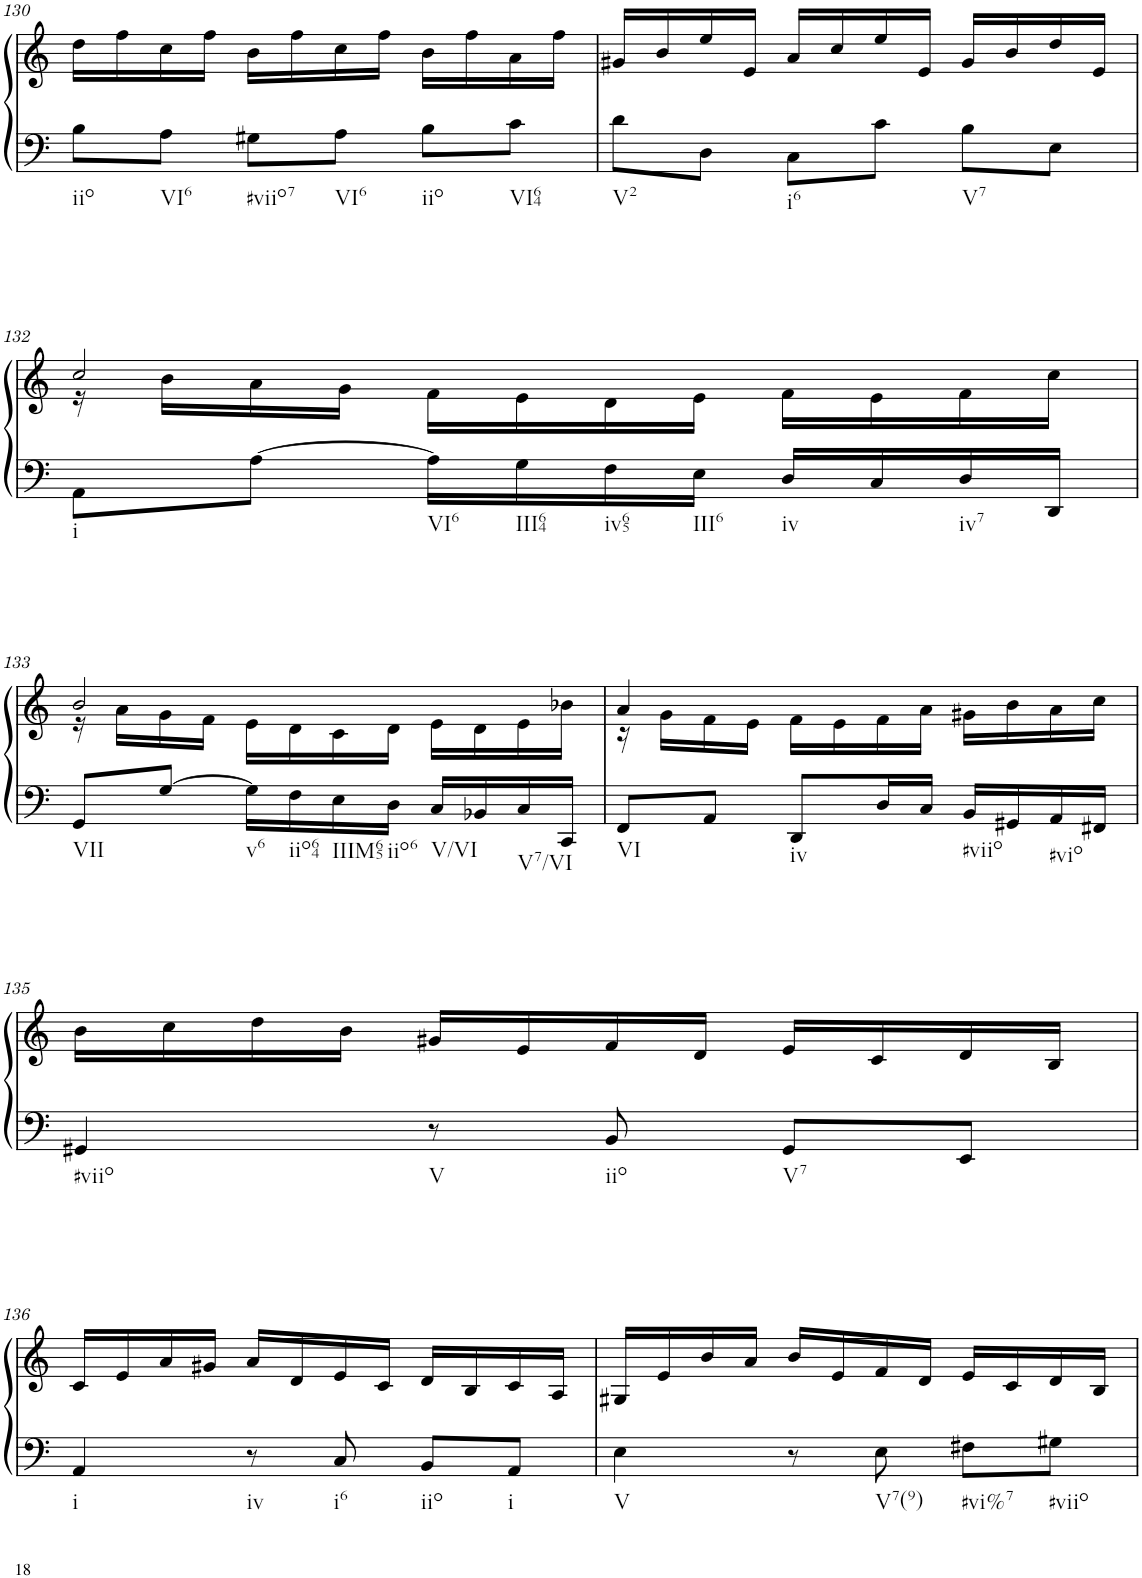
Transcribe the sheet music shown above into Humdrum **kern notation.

**kern	**kern
*part1	*part1
*staff2	*staff1
*I"Klavier linke Hand	*
!!LO:PB:g=z
*clefF4	*clefG2
*k[]	*k[]
*M3/4	*M3/4
=130	=130
!LO:TX:b:t=iio	!
8B\L	16dd\LL
.	16ff\
!LO:TX:b:t=VI6	!
8A\J	16cc\
.	16ff\JJ
!LO:TX:b:t=#viio7	!
8G#X\L	16b\LL
.	16ff\
!LO:TX:b:t=VI6	!
8A\J	16cc\
.	16ff\JJ
!LO:TX:b:t=iio	!
8B\L	16b\LL
.	16ff\
!LO:TX:b:t=VI64	!
8c\J	16a\
.	16ff\JJ
=131	=131
!LO:TX:b:t=V2	!
8d\L	16g#X/LL
.	16b/
8D\J	16ee/
.	16e/JJ
!LO:TX:b:t=i6	!
8C\L	16a/LL
.	16cc/
8c\J	16ee/
.	16e/JJ
!LO:TX:b:t=V7	!
8B\L	16g#/LL
.	16b/
8E\J	16dd/
.	16e/JJ
!!LO:LB:g=z
=132	=132
*	*^
!LO:TX:b:t=i	!	!
8AA\L	2cc/	16r
.	.	16b\LL
[8A\J	.	16a\
.	.	16g\JJ
!LO:TX:b:t=VI6	!	!
16A\LL]	.	16f\LL
!LO:TX:b:t=III64	!	!
16G\	.	16e\
!LO:TX:b:t=iv65	!	!
16F\	.	16d\
!LO:TX:b:t=III6	!	!
16E\JJ	.	16e\JJ
!LO:TX:b:t=iv	!	!
16D/LL	4ryy	16f\LL
16C/	.	16e\
!LO:TX:b:t=iv7	!	!
16D/	.	16f\
16DD/JJ	.	16cc\JJ
!!LO:LB:g=z	!!
=133	=133	=133
!LO:TX:b:t=VII	!	!
8GG/L	2b/	16r
.	.	16a\LL
[8G/J	.	16g\
.	.	16f\JJ
!LO:TX:b:t=v6	!	!
16G\LL]	.	16e\LL
!LO:TX:b:t=iio64	!	!
16F\	.	16d\
!LO:TX:b:t=IIIM65	!	!
16E\	.	16c\
!LO:TX:b:t=iio6	!	!
16D\JJ	.	16d\JJ
!LO:TX:b:t=V/VI	!	!
16C/LL	4ryy	16e\LL
16BB-X/	.	16d\
!LO:TX:b:t=V7/VI	!	!
16C/	.	16e\
16CC/JJ	.	16b-X\JJ
=134	=134	=134
!LO:TX:b:t=VI	!	!
8FF/L	4a/	16r
.	.	16g\LL
8AA/J	.	16f\
.	.	16e\JJ
!LO:TX:b:t=iv	!	!
8DD/L	2ryy	16f\LL
.	.	16e\
16D/L	.	16f\
16C/JJ	.	16a\JJ
!LO:TX:b:t=#viio	!	!
16BB/LL	.	16g#X\LL
16GG#X/	.	16b\
!LO:TX:b:t=#vio	!	!
16AA/	.	16a\
16FF#X/JJ	.	16cc\JJ
!!LO:LB:g=z
=135	=135	=135
!LO:TX:b:t=#viio	!	!
*	*v	*v
4GG#X/	16b\LL
.	16cc\
.	16dd\
.	16b\JJ
!LO:TX:b:t=V	!
8r	16g#X/LL
.	16e/
!LO:TX:b:t=iio	!
8BB/	16f/
.	16d/JJ
!LO:TX:b:t=V7	!
8GG#/L	16e/LL
.	16c/
8EE/J	16d/
.	16B/JJ
!!LO:LB:g=z
=136	=136
!LO:TX:b:t=i	!
4AA/	16c/LL
.	16e/
.	16a/
.	16g#X/JJ
!LO:TX:b:t=iv	!
8r	16a/LL
.	16d/
!LO:TX:b:t=i6	!
8C/	16e/
.	16c/JJ
!LO:TX:b:t=iio	!
8BB/L	16d/LL
.	16B/
!LO:TX:b:t=i	!
8AA/J	16c/
.	16A/JJ
=137	=137
!LO:TX:b:t=V	!
4E\	16G#X/LL
.	16e/
.	16b/
.	16a/JJ
8r	16b/LL
.	16e/
!LO:TX:b:t=V7(9)	!
8E\	16f/
.	16d/JJ
!LO:TX:b:t=#vi%7	!
8F#X\L	16e/LL
.	16c/
!LO:TX:b:t=#viio	!
8G#X\J	16d/
.	16B/JJ
=	=
*-	*-
